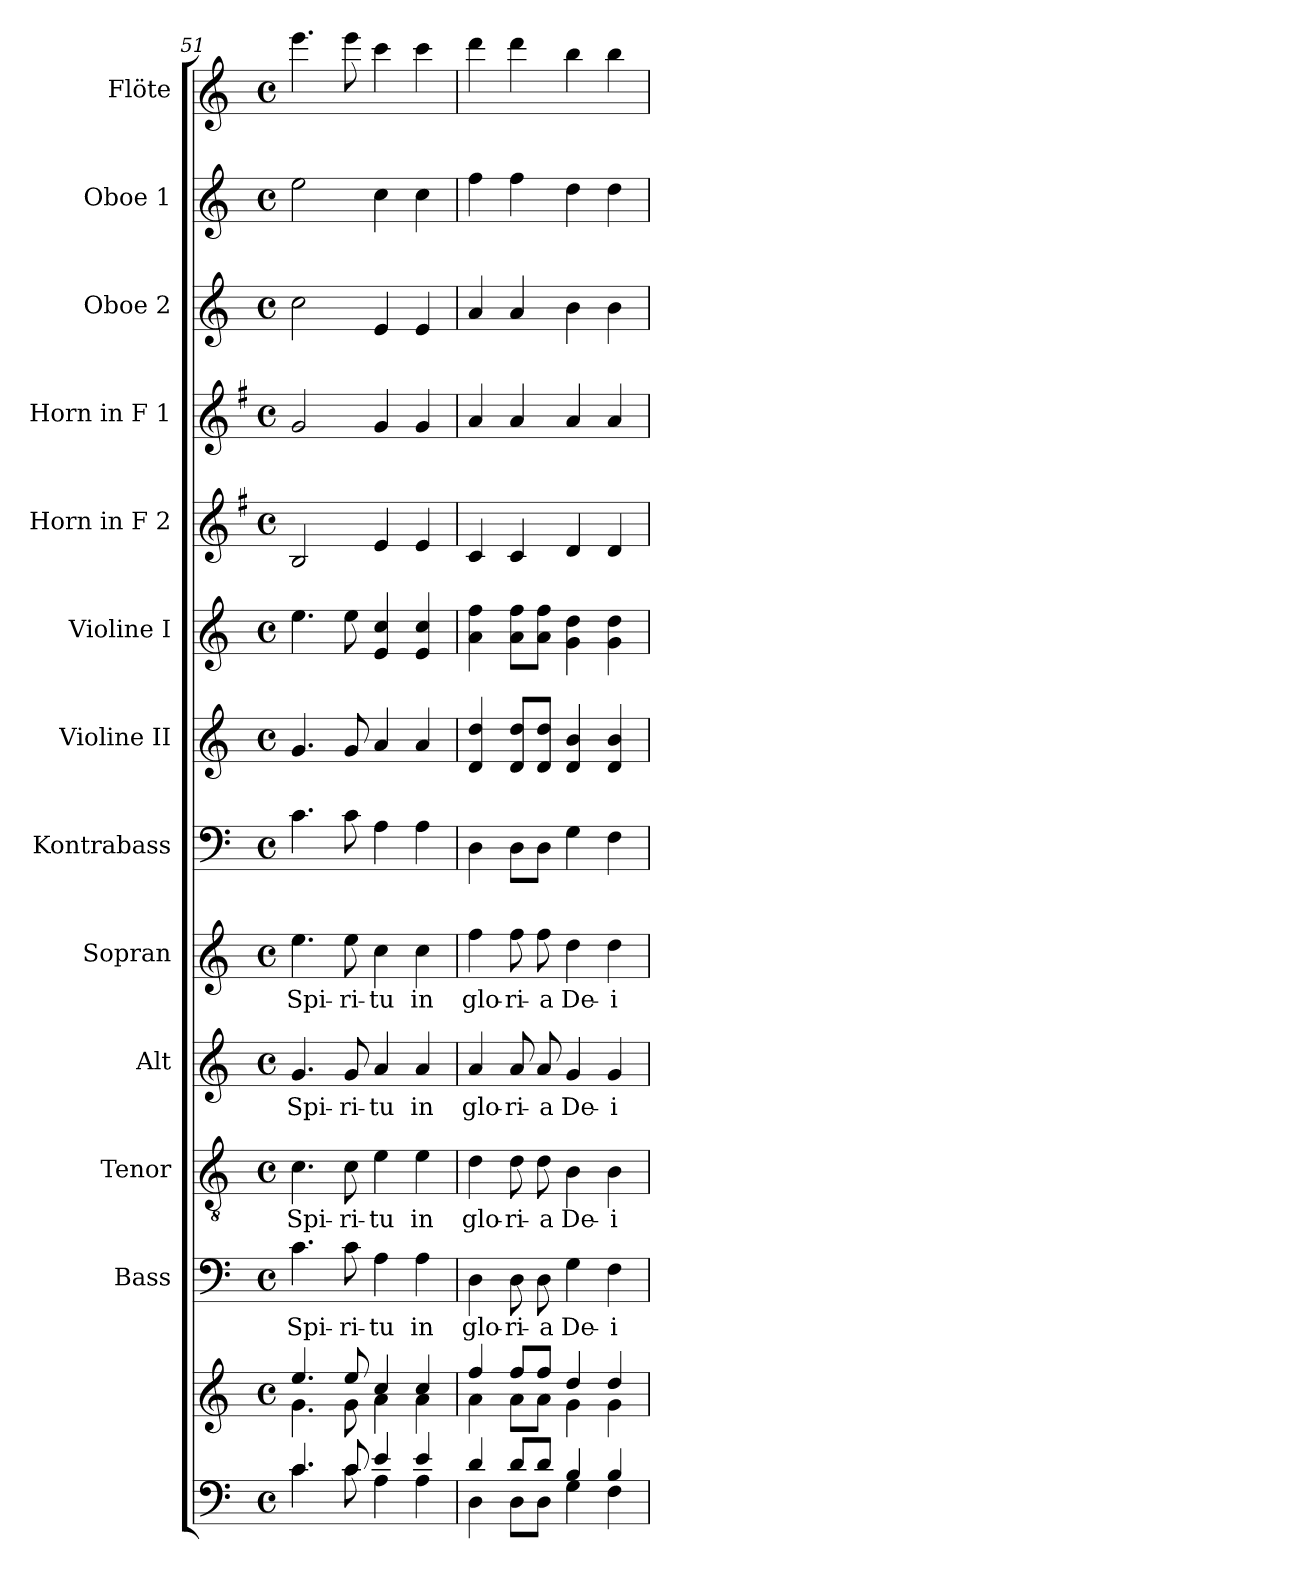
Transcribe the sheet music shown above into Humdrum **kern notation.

**kern	**kern	**kern	**text	**kern	**text	**kern	**text	**kern	**text	**kern	**kern	**kern	**kern	**kern	**kern	**kern	**kern
*part13	*part13	*part12	*part12	*part11	*part11	*part10	*part10	*part9	*part9	*part8	*part7	*part6	*part5	*part4	*part3	*part2	*part1
*staff14	*staff13	*staff12	*staff12	*staff11	*staff11	*staff10	*staff10	*staff9	*staff9	*staff8	*staff7	*staff6	*staff5	*staff4	*staff3	*staff2	*staff1
*	*	*I"Bass	*	*I"Tenor	*	*I"Alt	*	*I"Sopran	*	*I"Kontrabass	*I"Violine II	*I"Violine I	*I"Horn in F 2	*I"Horn in F 1	*I"Oboe 2	*I"Oboe 1	*I"Flöte
*	*	*I'B.	*	*I'T.	*	*I'A.	*	*I'S.	*	*I'Kb.	*I'Vl. II	*I'Vl. I	*	*	*I'Ob. 2	*I'Ob. 1	*I'Fl.
*clefF4	*clefG2	*clefF4	*	*clefGv2	*	*clefG2	*	*clefG2	*	*clefF4	*clefG2	*clefG2	*clefG2	*clefG2	*clefG2	*clefG2	*clefG2
*	*	*	*	*	*	*	*	*	*	*ITrd7c12	*	*	*ITrd4c7	*ITrd4c7	*	*	*
*k[]	*k[]	*k[]	*	*k[]	*	*k[]	*	*k[]	*	*k[]	*k[]	*k[]	*k[]	*k[]	*k[]	*k[]	*k[]
*C:	*C:	*C:	*	*C:	*	*C:	*	*C:	*	*C:	*C:	*C:	*C:	*C:	*C:	*C:	*C:
*M4/4	*M4/4	*M4/4	*	*M4/4	*	*M4/4	*	*M4/4	*	*M4/4	*M4/4	*M4/4	*M4/4	*M4/4	*M4/4	*M4/4	*M4/4
*met(c)	*met(c)	*met(c)	*	*met(c)	*	*met(c)	*	*met(c)	*	*met(c)	*met(c)	*met(c)	*met(c)	*met(c)	*met(c)	*met(c)	*met(c)
=51	=51	=51	=51	=51	=51	=51	=51	=51	=51	=51	=51	=51	=51	=51	=51	=51	=51
*^	*^	*	*	*	*	*	*	*	*	*	*	*	*	*	*	*	*
!	!	!	!	!	!LO:LY:b	!	!LO:LY:b	!	!LO:LY:b	!	!LO:LY:b	!	!	!	!	!	!	!	!
4.c/	4.c\	4.ee/	4.g\	4.c\	Spi-	4.c\	Spi-	4.g/	Spi-	4.ee\	Spi-	4.C\	4.g/	4.ee\	2E/	2c/	2cc\	2ee\	4.eee\
!	!	!	!	!	!LO:LY:b	!	!LO:LY:b	!	!LO:LY:b	!	!LO:LY:b	!	!	!	!	!	!	!	!
8c/	8c\	8ee/	8g\	8c\	-ri-	8c\	-ri-	8g/	-ri-	8ee\	-ri-	8C\	8g/	8ee\	.	.	.	.	8eee\
!	!	!	!	!	!LO:LY:b	!	!LO:LY:b	!	!LO:LY:b	!	!LO:LY:b	!	!	!	!	!	!	!	!
4e/	4A\	4cc/	4a\	4A\	-tu	4e\	-tu	4a/	-tu	4cc\	-tu	4AA\	4a/	4e/ 4cc/	4A/	4c/	4e/	4cc\	4ccc\
!	!	!	!	!	!LO:LY:b	!	!LO:LY:b	!	!LO:LY:b	!	!LO:LY:b	!	!	!	!	!	!	!	!
4e/	4A\	4cc/	4a\	4A\	in	4e\	in	4a/	in	4cc\	in	4AA\	4a/	4e/ 4cc/	4A/	4c/	4e/	4cc\	4ccc\
=52	=52	=52	=52	=52	=52	=52	=52	=52	=52	=52	=52	=52	=52	=52	=52	=52	=52	=52	=52
!	!	!	!	!	!LO:LY:b	!	!LO:LY:b	!	!LO:LY:b	!	!LO:LY:b	!	!	!	!	!	!	!	!
4d/	4D\	4ff/	4a\	4D\	glo-	4d\	glo-	4a/	glo-	4ff\	glo-	4DD\	4d/ 4dd/	4a\ 4ff\	4F/	4d/	4a/	4ff\	4ddd\
!	!	!	!	!	!LO:LY:b	!	!LO:LY:b	!	!LO:LY:b	!	!LO:LY:b	!	!	!	!	!	!	!	!
8d/L	8D\L	8ff/L	8a\L	8D\	-ri-	8d\	-ri-	8a/	-ri-	8ff\	-ri-	8DD\L	8d/ 8dd/L	8a\ 8ff\L	4F/	4d/	4a/	4ff\	4ddd\
!	!	!	!	!	!LO:LY:b	!	!LO:LY:b	!	!LO:LY:b	!	!LO:LY:b	!	!	!	!	!	!	!	!
8d/J	8D\J	8ff/J	8a\J	8D\	-a	8d\	-a	8a/	-a	8ff\	-a	8DD\J	8d/ 8dd/J	8a\ 8ff\J	.	.	.	.	.
!	!	!	!	!	!LO:LY:b	!	!LO:LY:b	!	!LO:LY:b	!	!LO:LY:b	!	!	!	!	!	!	!	!
4B/	4G\	4dd/	4g\	4G\	De-	4B\	De-	4g/	De-	4dd\	De-	4GG\	4d/ 4b/	4g\ 4dd\	4G/	4d/	4b\	4dd\	4bb\
!	!	!	!	!	!LO:LY:b	!	!LO:LY:b	!	!LO:LY:b	!	!LO:LY:b	!	!	!	!	!	!	!	!
4B/	4F\	4dd/	4g\	4F\	-i	4B\	-i	4g/	-i	4dd\	-i	4FF\	4d/ 4b/	4g\ 4dd\	4G/	4d/	4b\	4dd\	4bb\
*v	*v	*	*	*	*	*	*	*	*	*	*	*	*	*	*	*	*	*	*
*	*v	*v	*	*	*	*	*	*	*	*	*	*	*	*	*	*	*	*
=	=	=	=	=	=	=	=	=	=	=	=	=	=	=	=	=	=
*-	*-	*-	*-	*-	*-	*-	*-	*-	*-	*-	*-	*-	*-	*-	*-	*-	*-
